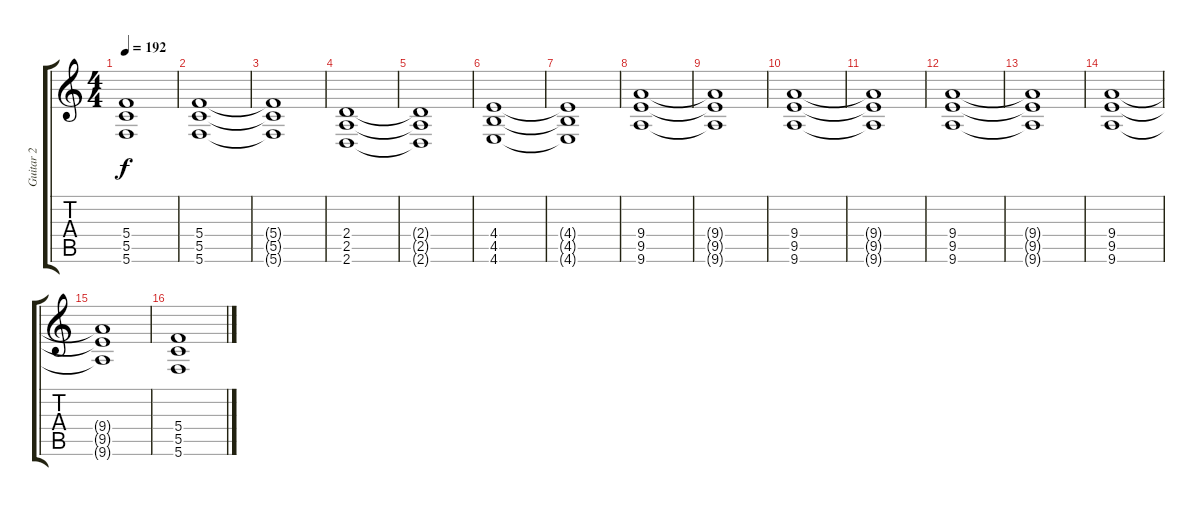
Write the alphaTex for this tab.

\track ("Guitar 2" "Guitar 2") {instrument distortionguitar}
\staff {score tabs}
\tuning (D4 A3 F3 C3 G2 C2) {hide}
\ts (4 4)
\tempo 192
\clef g2
\ks c
(5.4{t} 5.5{t} 5.6{t}).1{dy f} |
(5.4 5.5 5.6).1 |
(5.4{t} 5.5{t} 5.6{t}).1 |
(2.4 2.5 2.6).1 |
(2.4{t} 2.5{t} 2.6{t}).1 |
(4.4 4.5 4.6).1 |
(4.4{t} 4.5{t} 4.6{t}).1 |
(9.4 9.5 9.6).1 |
(9.4{t} 9.5{t} 9.6{t}).1 |
(9.4 9.5 9.6).1 |
(9.4{t} 9.5{t} 9.6{t}).1 |
(9.4 9.5 9.6).1 |
(9.4{t} 9.5{t} 9.6{t}).1 |
(9.4 9.5 9.6).1 |
(9.4{t} 9.5{t} 9.6{t}).1 |
(5.4 5.5 5.6).1
